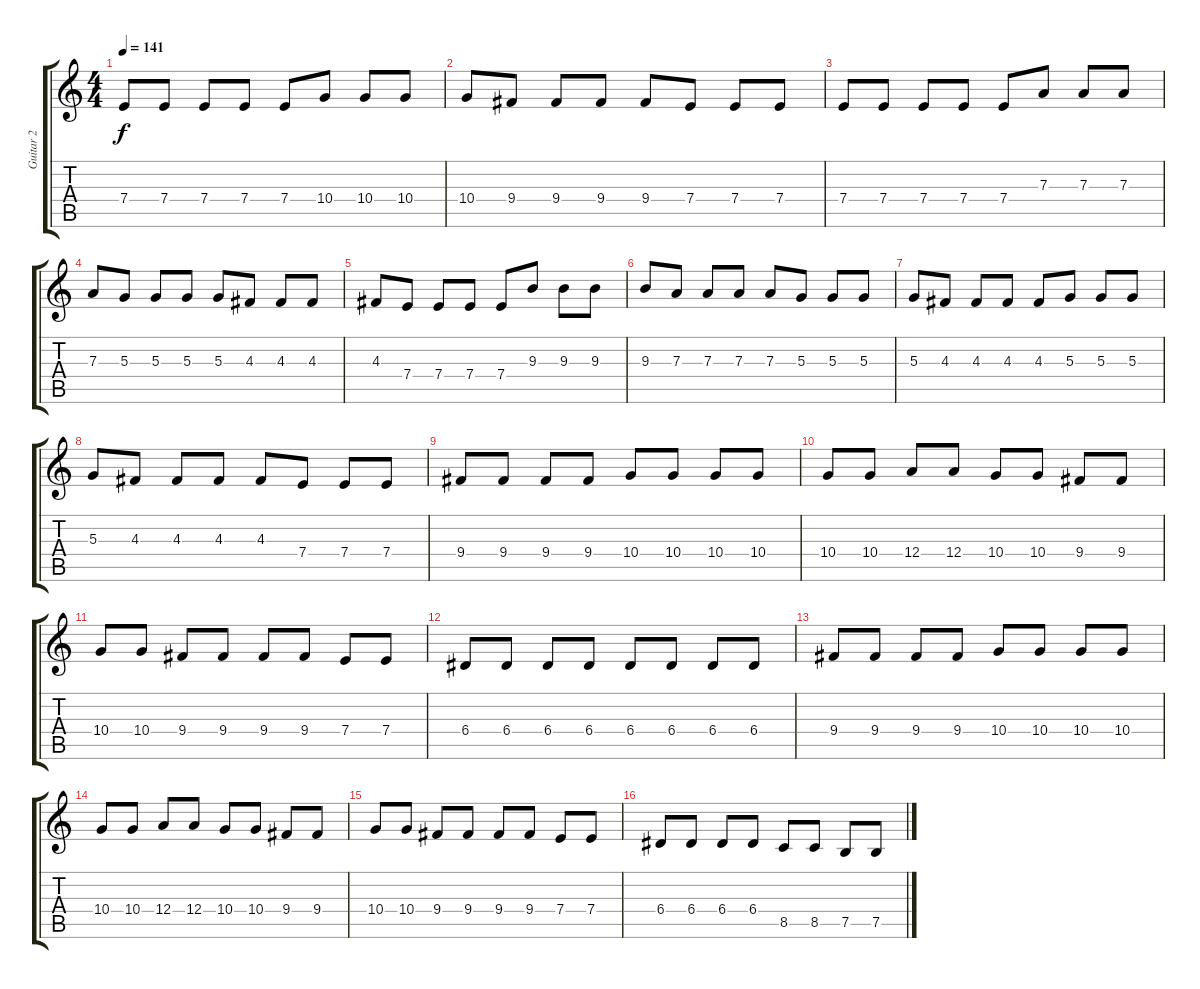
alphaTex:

\track ("Guitar 2" "Guitar 2") {instrument distortionguitar}
\staff {score tabs}
\tuning (B3 Gb3 D3 A2 E2 B1) {hide}
\ts (4 4)
\tempo 141
\clef g2
\ks c
7.4.8{dy f} 7.4.8 7.4.8 7.4.8 7.4.8 10.4.8 10.4.8 10.4.8 |
10.4.8 9.4.8 9.4.8 9.4.8 9.4.8 7.4.8 7.4.8 7.4.8 |
7.4.8 7.4.8 7.4.8 7.4.8 7.4.8 7.3.8 7.3.8 7.3.8 |
7.3.8 5.3.8 5.3.8 5.3.8 5.3.8 4.3.8 4.3.8 4.3.8 |
4.3.8 7.4.8 7.4.8 7.4.8 7.4.8 9.3.8 9.3.8 9.3.8 |
9.3.8 7.3.8 7.3.8 7.3.8 7.3.8 5.3.8 5.3.8 5.3.8 |
5.3.8 4.3.8 4.3.8 4.3.8 4.3.8 5.3.8 5.3.8 5.3.8 |
5.3.8 4.3.8 4.3.8 4.3.8 4.3.8 7.4.8 7.4.8 7.4.8 |
\section ("" "")
9.4.8 9.4.8 9.4.8 9.4.8 10.4.8 10.4.8 10.4.8 10.4.8 |
10.4.8 10.4.8 12.4.8 12.4.8 10.4.8 10.4.8 9.4.8 9.4.8 |
10.4.8 10.4.8 9.4.8 9.4.8 9.4.8 9.4.8 7.4.8 7.4.8 |
6.4.8 6.4.8 6.4.8 6.4.8 6.4.8 6.4.8 6.4.8 6.4.8 |
9.4.8 9.4.8 9.4.8 9.4.8 10.4.8 10.4.8 10.4.8 10.4.8 |
10.4.8 10.4.8 12.4.8 12.4.8 10.4.8 10.4.8 9.4.8 9.4.8 |
10.4.8 10.4.8 9.4.8 9.4.8 9.4.8 9.4.8 7.4.8 7.4.8 |
6.4.8 6.4.8 6.4.8 6.4.8 8.5.8 8.5.8 7.5.8 7.5.8
